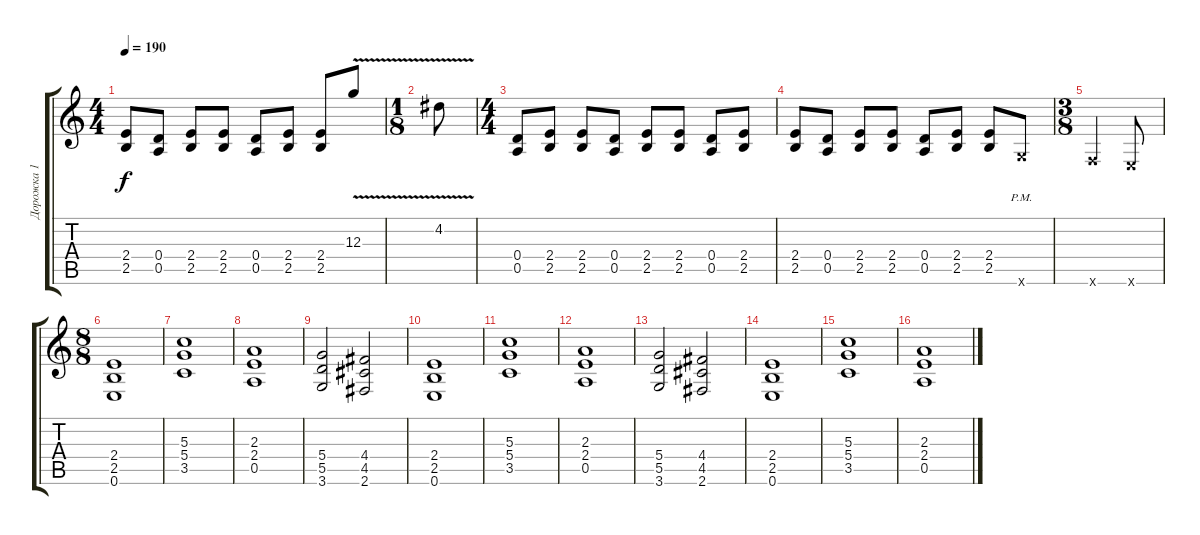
\track ("Дорожка 1" "Дорожка 1") {instrument distortionguitar}
\staff {score tabs}
\tuning (E4 B3 G3 D3 A2 E2) {hide}
\ts (4 4)
\tempo 190
\clef g2
\ks c
(2.4 2.5).8{dy f} (0.4 0.5).8 (2.4 2.5).8 (2.4 2.5).8 (0.4 0.5).8 (2.4 2.5).8 (2.4 2.5).8 12.3{v}.8 |
\ts (1 8)
4.2{v}.8 |
\ts (4 4)
(0.4 0.5).8 (2.4 2.5).8 (2.4 2.5).8 (0.4 0.5).8 (2.4 2.5).8 (2.4 2.5).8 (0.4 0.5).8 (2.4 2.5).8 |
(2.4 2.5).8 (0.4 0.5).8 (2.4 2.5).8 (2.4 2.5).8 (0.4 0.5).8 (2.4 2.5).8 (2.4 2.5).8 3.6{pm x}.8 |
\ts (3 8)
1.6{x}.4 0.6{x}.8 |
\ts (8 8)
(2.4 2.5 0.6).1 |
(5.3 5.4 3.5).1 |
(2.3 2.4 0.5).1 |
(5.4 5.5 3.6).2 (4.4 4.5 2.6).2 |
(2.4 2.5 0.6).1 |
(5.3 5.4 3.5).1 |
(2.3 2.4 0.5).1 |
(5.4 5.5 3.6).2 (4.4 4.5 2.6).2 |
(2.4 2.5 0.6).1 |
(5.3 5.4 3.5).1 |
(2.3 2.4 0.5).1
